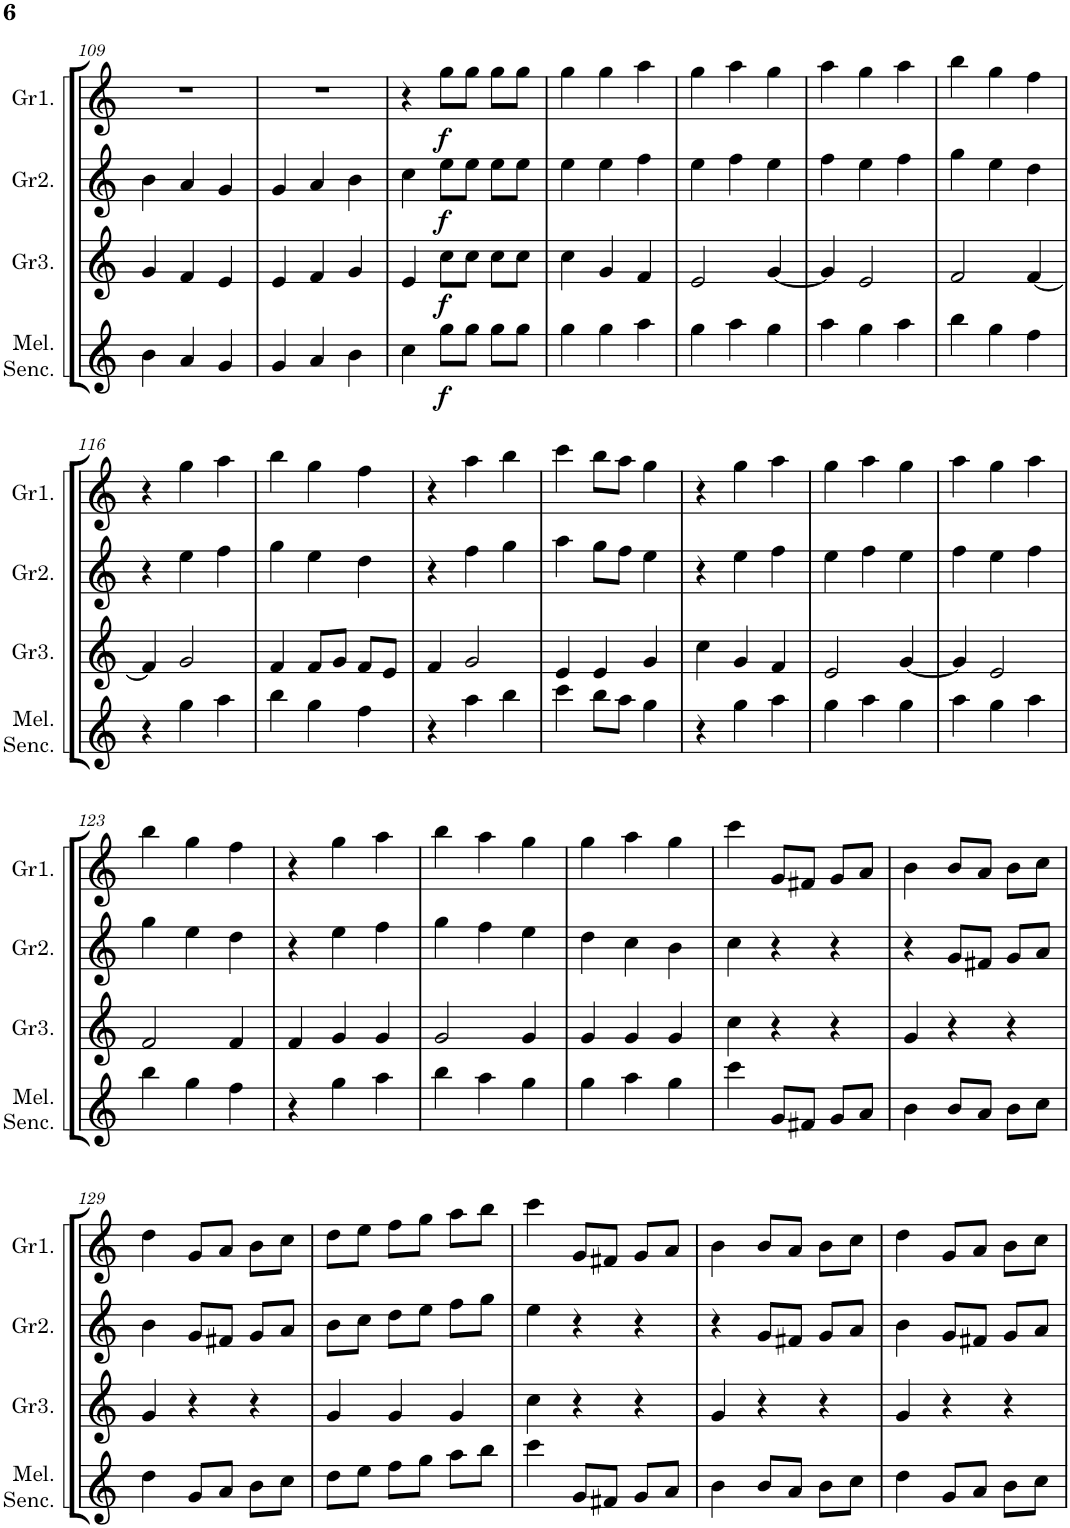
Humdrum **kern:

**kern	**dynam	**kern	**dynam	**kern	**dynam	**kern	**dynam
*part4	*part4	*part3	*part3	*part2	*part2	*part1	*part1
*staff4	*staff4	*staff3	*staff3	*staff2	*staff2	*staff1	*staff1
*I"Melodia seguida	*	*I"Gralla3	*	*I"Gralla2	*	*I"Gralla1	*
*	*	*I'Gr3.	*	*I'Gr2.	*	*I'Gr1.	*
!!LO:PB:g=z
*clefG2	*	*clefG2	*	*clefG2	*	*clefG2	*
*k[]	*	*k[]	*	*k[]	*	*k[]	*
*M3/4	*	*M3/4	*	*M3/4	*	*M3/4	*
=109	=109	=109	=109	=109	=109	=109	=109
4b\	.	4g/	.	4b\	.	2.r	.
4a/	.	4f/	.	4a/	.	.	.
4g/	.	4e/	.	4g/	.	.	.
=110	=110	=110	=110	=110	=110	=110	=110
4g/	.	4e/	.	4g/	.	2.r	.
4a/	.	4f/	.	4a/	.	.	.
4b\	.	4g/	.	4b\	.	.	.
=111	=111	=111	=111	=111	=111	=111	=111
4cc\	.	4e/	.	4cc\	.	4r	.
!	!LO:DY:b	!	!LO:DY:b	!	!LO:DY:b	!	!LO:DY:b
8gg\L	f	8cc\L	f	8ee\L	f	8gg\L	f
8gg\J	.	8cc\J	.	8ee\J	.	8gg\J	.
8gg\L	.	8cc\L	.	8ee\L	.	8gg\L	.
8gg\J	.	8cc\J	.	8ee\J	.	8gg\J	.
=112	=112	=112	=112	=112	=112	=112	=112
4gg\	.	4cc\	.	4ee\	.	4gg\	.
4gg\	.	4g/	.	4ee\	.	4gg\	.
4aa\	.	4f/	.	4ff\	.	4aa\	.
=113	=113	=113	=113	=113	=113	=113	=113
4gg\	.	2e/	.	4ee\	.	4gg\	.
4aa\	.	.	.	4ff\	.	4aa\	.
4gg\	.	[4g/	.	4ee\	.	4gg\	.
=114	=114	=114	=114	=114	=114	=114	=114
4aa\	.	4g/]	.	4ff\	.	4aa\	.
4gg\	.	2e/	.	4ee\	.	4gg\	.
4aa\	.	.	.	4ff\	.	4aa\	.
=115	=115	=115	=115	=115	=115	=115	=115
4bb\	.	2f/	.	4gg\	.	4bb\	.
4gg\	.	.	.	4ee\	.	4gg\	.
4ff\	.	[4f/	.	4dd\	.	4ff\	.
!!LO:LB:g=z
=116	=116	=116	=116	=116	=116	=116	=116
4r	.	4f/]	.	4r	.	4r	.
4gg\	.	2g/	.	4ee\	.	4gg\	.
4aa\	.	.	.	4ff\	.	4aa\	.
=117	=117	=117	=117	=117	=117	=117	=117
4bb\	.	4f/	.	4gg\	.	4bb\	.
4gg\	.	8f/L	.	4ee\	.	4gg\	.
.	.	8g/J	.	.	.	.	.
4ff\	.	8f/L	.	4dd\	.	4ff\	.
.	.	8e/J	.	.	.	.	.
=118	=118	=118	=118	=118	=118	=118	=118
4r	.	4f/	.	4r	.	4r	.
4aa\	.	2g/	.	4ff\	.	4aa\	.
4bb\	.	.	.	4gg\	.	4bb\	.
=119	=119	=119	=119	=119	=119	=119	=119
4ccc\	.	4e/	.	4aa\	.	4ccc\	.
8bb\L	.	4e/	.	8gg\L	.	8bb\L	.
8aa\J	.	.	.	8ff\J	.	8aa\J	.
4gg\	.	4g/	.	4ee\	.	4gg\	.
=120	=120	=120	=120	=120	=120	=120	=120
4r	.	4cc\	.	4r	.	4r	.
4gg\	.	4g/	.	4ee\	.	4gg\	.
4aa\	.	4f/	.	4ff\	.	4aa\	.
=121	=121	=121	=121	=121	=121	=121	=121
4gg\	.	2e/	.	4ee\	.	4gg\	.
4aa\	.	.	.	4ff\	.	4aa\	.
4gg\	.	[4g/	.	4ee\	.	4gg\	.
=122	=122	=122	=122	=122	=122	=122	=122
4aa\	.	4g/]	.	4ff\	.	4aa\	.
4gg\	.	2e/	.	4ee\	.	4gg\	.
4aa\	.	.	.	4ff\	.	4aa\	.
!!LO:LB:g=z
=123	=123	=123	=123	=123	=123	=123	=123
4bb\	.	2f/	.	4gg\	.	4bb\	.
4gg\	.	.	.	4ee\	.	4gg\	.
4ff\	.	4f/	.	4dd\	.	4ff\	.
=124	=124	=124	=124	=124	=124	=124	=124
4r	.	4f/	.	4r	.	4r	.
4gg\	.	4g/	.	4ee\	.	4gg\	.
4aa\	.	4g/	.	4ff\	.	4aa\	.
=125	=125	=125	=125	=125	=125	=125	=125
4bb\	.	2g/	.	4gg\	.	4bb\	.
4aa\	.	.	.	4ff\	.	4aa\	.
4gg\	.	4g/	.	4ee\	.	4gg\	.
=126	=126	=126	=126	=126	=126	=126	=126
4gg\	.	4g/	.	4dd\	.	4gg\	.
4aa\	.	4g/	.	4cc\	.	4aa\	.
4gg\	.	4g/	.	4b\	.	4gg\	.
=127	=127	=127	=127	=127	=127	=127	=127
4ccc\	.	4cc\	.	4cc\	.	4ccc\	.
8g/L	.	4r	.	4r	.	8g/L	.
8f#X/J	.	.	.	.	.	8f#X/J	.
8g/L	.	4r	.	4r	.	8g/L	.
8a/J	.	.	.	.	.	8a/J	.
=128	=128	=128	=128	=128	=128	=128	=128
4b\	.	4g/	.	4r	.	4b\	.
8b/L	.	4r	.	8g/L	.	8b/L	.
8a/J	.	.	.	8f#X/J	.	8a/J	.
8b\L	.	4r	.	8g/L	.	8b\L	.
8cc\J	.	.	.	8a/J	.	8cc\J	.
!!LO:LB:g=z
=129	=129	=129	=129	=129	=129	=129	=129
4dd\	.	4g/	.	4b\	.	4dd\	.
8g/L	.	4r	.	8g/L	.	8g/L	.
8a/J	.	.	.	8f#X/J	.	8a/J	.
8b\L	.	4r	.	8g/L	.	8b\L	.
8cc\J	.	.	.	8a/J	.	8cc\J	.
=130	=130	=130	=130	=130	=130	=130	=130
8dd\L	.	4g/	.	8b\L	.	8dd\L	.
8ee\J	.	.	.	8cc\J	.	8ee\J	.
8ff\L	.	4g/	.	8dd\L	.	8ff\L	.
8gg\J	.	.	.	8ee\J	.	8gg\J	.
8aa\L	.	4g/	.	8ff\L	.	8aa\L	.
8bb\J	.	.	.	8gg\J	.	8bb\J	.
=131	=131	=131	=131	=131	=131	=131	=131
4ccc\	.	4cc\	.	4ee\	.	4ccc\	.
8g/L	.	4r	.	4r	.	8g/L	.
8f#X/J	.	.	.	.	.	8f#X/J	.
8g/L	.	4r	.	4r	.	8g/L	.
8a/J	.	.	.	.	.	8a/J	.
=132	=132	=132	=132	=132	=132	=132	=132
4b\	.	4g/	.	4r	.	4b\	.
8b/L	.	4r	.	8g/L	.	8b/L	.
8a/J	.	.	.	8f#X/J	.	8a/J	.
8b\L	.	4r	.	8g/L	.	8b\L	.
8cc\J	.	.	.	8a/J	.	8cc\J	.
=133	=133	=133	=133	=133	=133	=133	=133
4dd\	.	4g/	.	4b\	.	4dd\	.
8g/L	.	4r	.	8g/L	.	8g/L	.
8a/J	.	.	.	8f#X/J	.	8a/J	.
8b\L	.	4r	.	8g/L	.	8b\L	.
8cc\J	.	.	.	8a/J	.	8cc\J	.
=	=	=	=	=	=	=	=
*-	*-	*-	*-	*-	*-	*-	*-
